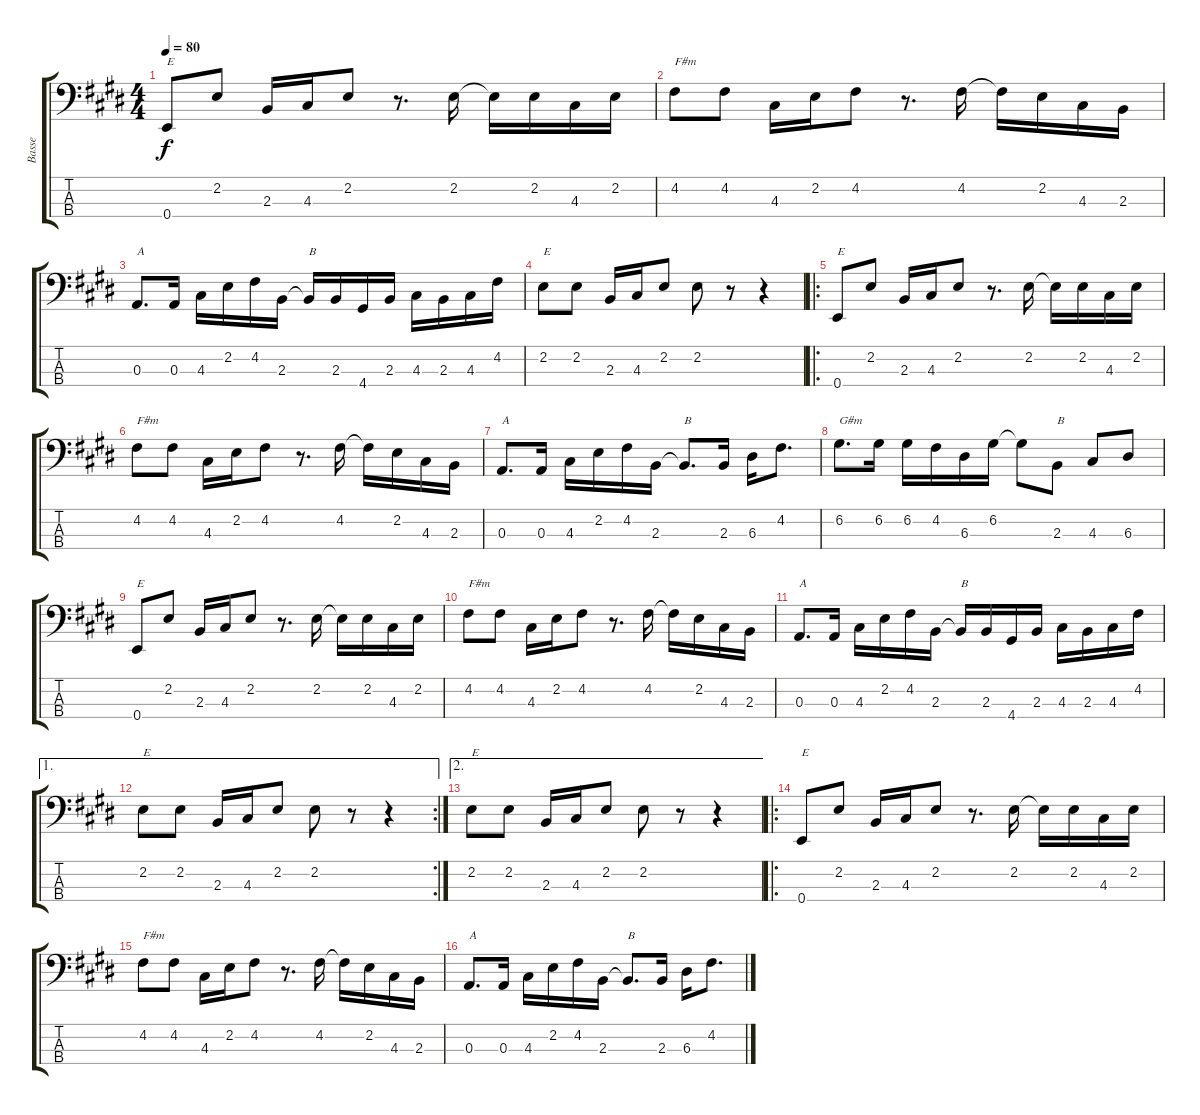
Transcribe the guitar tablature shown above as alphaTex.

\track ("Basse" "Basse") {instrument electricbassfinger}
\staff {score tabs}
\tuning (G2 D2 A1 E1) {hide}
\ts (4 4)
\tempo 80
\clef f4
\ks e
0.4.8{txt "E" dy f instrument electricbassfinger} 2.2.8 2.3.16 4.3.16 2.2.8 r.8{d} 2.2.16 2.2{t}.16 2.2.16 4.3.16 2.2.16 |
4.2.8{txt "F#m"} 4.2.8 4.3.16 2.2.16 4.2.8 r.8{d} 4.2.16 4.2{t}.16 2.2.16 4.3.16 2.3.16 |
0.3.8{d txt "A"} 0.3.16 4.3.16 2.2.16 4.2.16 2.3.16 2.3{t}.16{txt "B"} 2.3.16 4.4.16 2.3.16 4.3.16 2.3.16 4.3.16 4.2.16 |
2.2.8{txt "E"} 2.2.8 2.3.16 4.3.16 2.2.8 2.2.8 r.8 r.4 |
\ro
0.4.8{txt "E"} 2.2.8 2.3.16 4.3.16 2.2.8 r.8{d} 2.2.16 2.2{t}.16 2.2.16 4.3.16 2.2.16 |
4.2.8{txt "F#m"} 4.2.8 4.3.16 2.2.16 4.2.8 r.8{d} 4.2.16 4.2{t}.16 2.2.16 4.3.16 2.3.16 |
0.3.8{d txt "A"} 0.3.16 4.3.16 2.2.16 4.2.16 2.3.16 2.3{t}.8{d txt "B"} 2.3.16 6.3.16 4.2.8{d} |
6.2.8{d txt "G#m"} 6.2.16 6.2.16 4.2.16 6.3.16 6.2.16 6.2{t}.8 2.3.8{txt "B"} 4.3.8 6.3.8 |
0.4.8{txt "E"} 2.2.8 2.3.16 4.3.16 2.2.8 r.8{d} 2.2.16 2.2{t}.16 2.2.16 4.3.16 2.2.16 |
4.2.8{txt "F#m"} 4.2.8 4.3.16 2.2.16 4.2.8 r.8{d} 4.2.16 4.2{t}.16 2.2.16 4.3.16 2.3.16 |
0.3.8{d txt "A"} 0.3.16 4.3.16 2.2.16 4.2.16 2.3.16 2.3{t}.16{txt "B"} 2.3.16 4.4.16 2.3.16 4.3.16 2.3.16 4.3.16 4.2.16 |
\ae 1
\rc 2
2.2.8{txt "E"} 2.2.8 2.3.16 4.3.16 2.2.8 2.2.8 r.8 r.4 |
\ae 2
2.2.8{txt "E"} 2.2.8 2.3.16 4.3.16 2.2.8 2.2.8 r.8 r.4 |
\ro
0.4.8{txt "E"} 2.2.8 2.3.16 4.3.16 2.2.8 r.8{d} 2.2.16 2.2{t}.16 2.2.16 4.3.16 2.2.16 |
4.2.8{txt "F#m"} 4.2.8 4.3.16 2.2.16 4.2.8 r.8{d} 4.2.16 4.2{t}.16 2.2.16 4.3.16 2.3.16 |
0.3.8{d txt "A"} 0.3.16 4.3.16 2.2.16 4.2.16 2.3.16 2.3{t}.8{d txt "B"} 2.3.16 6.3.16 4.2.8{d}
